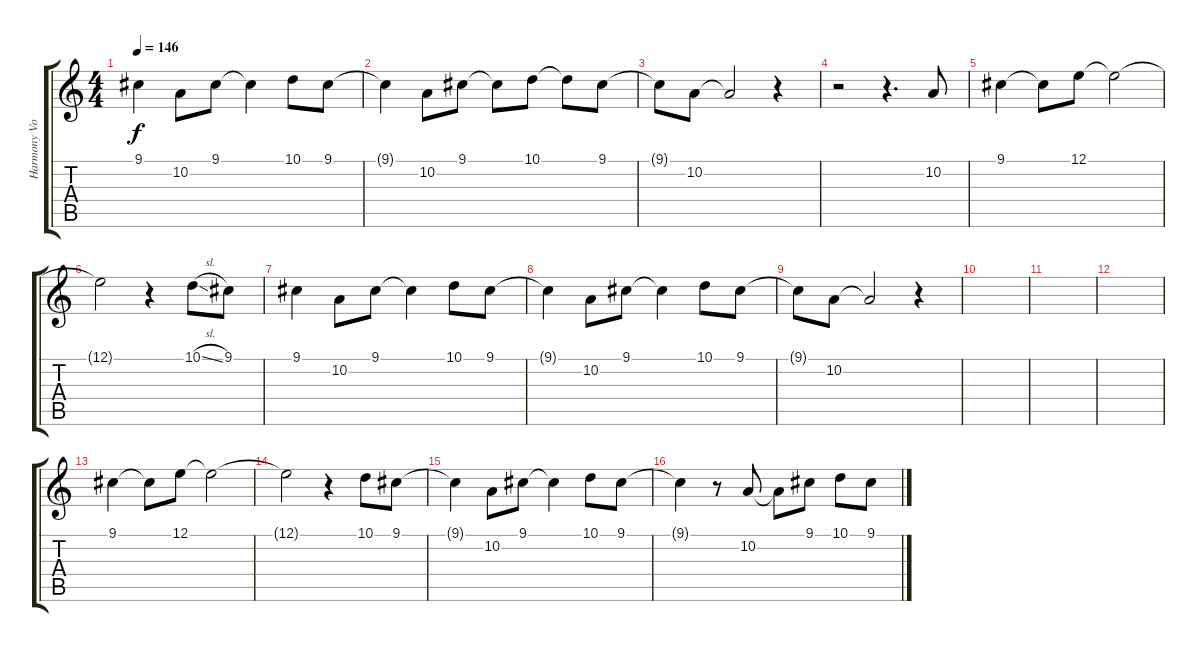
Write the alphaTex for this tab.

\track ("Harmony Voc." "Harmony Vo") {instrument flute}
\staff {score tabs}
\tuning (E4 B3 G3 D3 A2 E2) {hide}
\ts (4 4)
\tempo 146
\clef g2
\ks c
9.1{t}.4{dy f} 10.2.8 9.1.8 9.1{t}.4 10.1.8 9.1.8 |
9.1{t}.4 10.2.8 9.1.8 9.1{t}.8 10.1.8 10.1{t}.8 9.1.8 |
9.1{t}.8 10.2.8 10.2{t}.2 r.4 |
r.2 r.4{d} 10.2.8 |
9.1.4 9.1{t}.8 12.1.8 12.1{t}.2 |
12.1{t}.2 r.4 10.1{sl}.8 9.1.8 |
9.1.4 10.2.8 9.1.8 9.1{t}.4 10.1.8 9.1.8 |
9.1{t}.4 10.2.8 9.1.8 9.1{t}.4 10.1.8 9.1.8 |
9.1{t}.8 10.2.8 10.2{t}.2 r.4 |
|
|
|
9.1.4 9.1{t}.8 12.1.8 12.1{t}.2 |
12.1{t}.2 r.4 10.1.8 9.1.8 |
9.1{t}.4 10.2.8 9.1.8 9.1{t}.4 10.1.8 9.1.8 |
9.1{t}.4 r.8 10.2.8 10.2{t}.8 9.1.8 10.1.8 9.1.8
